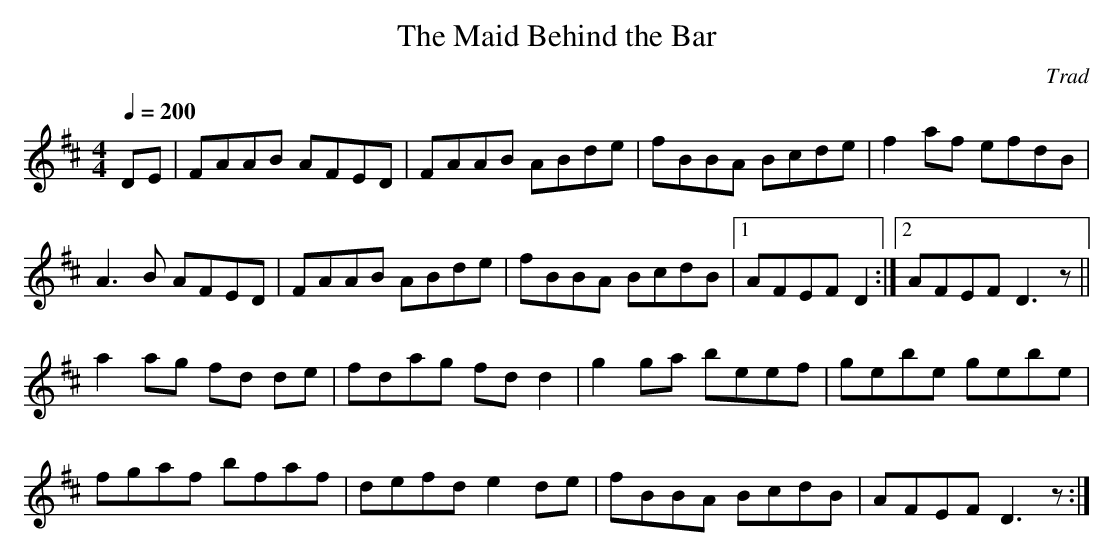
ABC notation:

X:1
T:The Maid Behind the Bar
M:4/4
L:1/8
Q:1/4=200
C:Trad
K:D
DE|FAAB AFED|FAAB ABde|fBBA Bcde|f2 af efdB|!
A3 B AFED|FAAB ABde|fBBA BcdB|[1AFEF D2:|[2AFEF D3 z||!
a2 ag fd de|fdag fd d2|g2 ga beef|gebe gebe|!
fgaf bfaf|defd e2 de|fBBA BcdB|AFEF D3 z:|!
